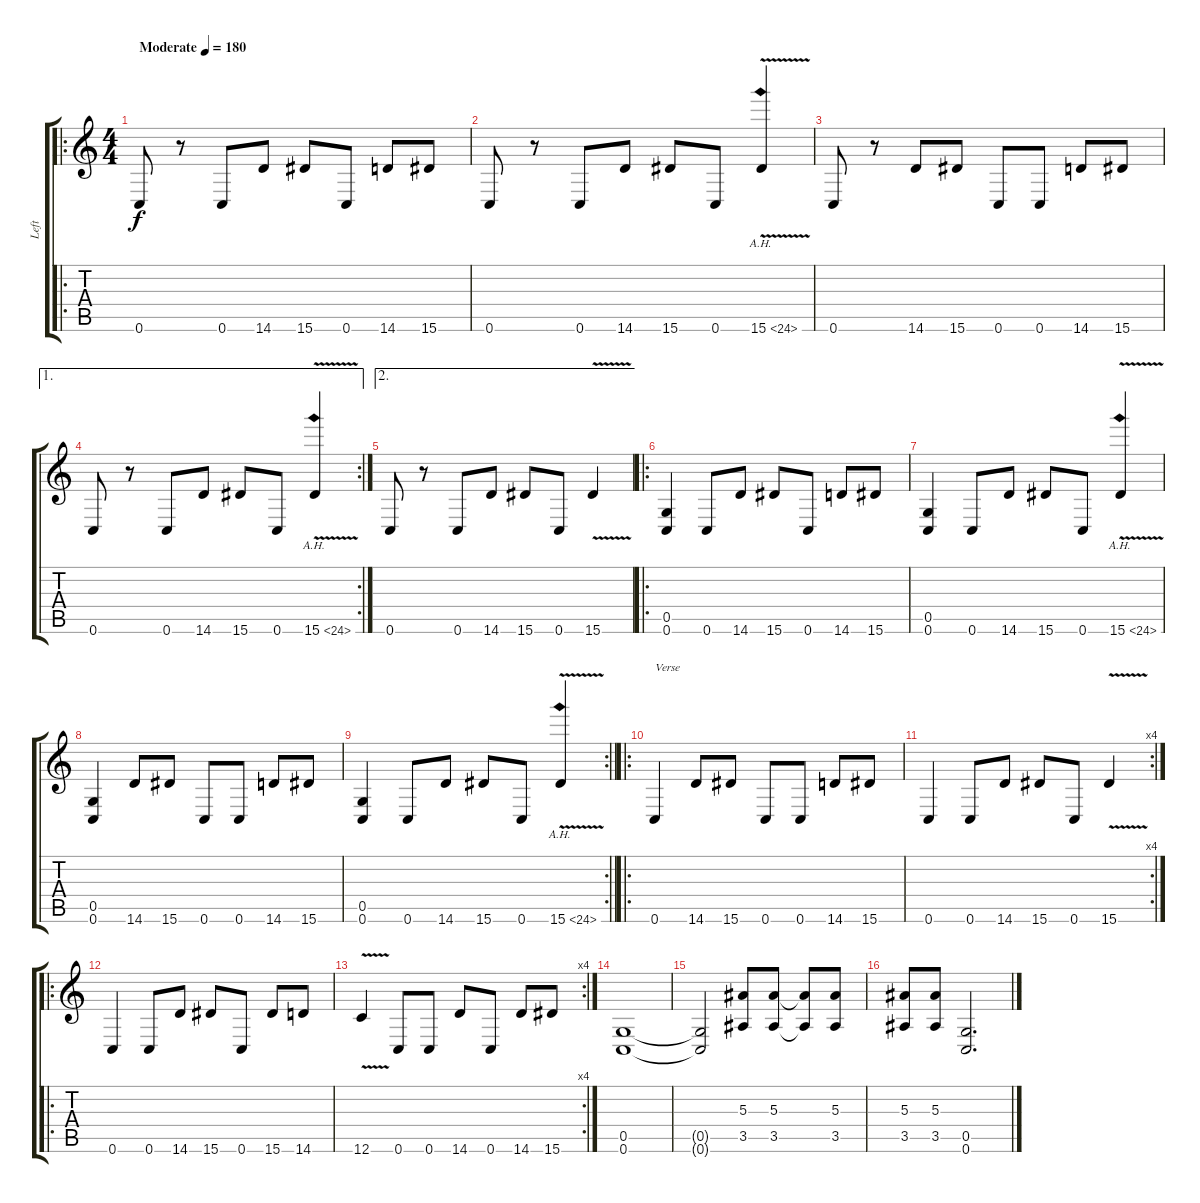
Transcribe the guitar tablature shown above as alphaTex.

\track ("Left" "Left") {instrument acousticguitarsteel}
\staff {score tabs}
\tuning (D4 A3 F3 C3 G2 C2) {hide}
\ro
\ts (4 4)
\tempo (180 "Moderate")
\clef g2
\ks c
0.6.8{dy f instrument acousticguitarsteel} r.8 0.6.8 14.6.8 15.6.8 0.6.8 14.6.8 15.6.8 |
0.6.8 r.8 0.6.8 14.6.8 15.6.8 0.6.8 15.6{ah 9 v}.4 |
0.6.8 r.8 14.6.8 15.6.8 0.6.8 0.6.8 14.6.8 15.6.8 |
\ae 1
\rc 2
0.6.8 r.8 0.6.8 14.6.8 15.6.8 0.6.8 15.6{ah 9 v}.4 |
\ae 2
0.6.8 r.8 0.6.8 14.6.8 15.6.8 0.6.8 15.6{v}.4 |
\ro
(0.5 0.6).4 0.6.8 14.6.8 15.6.8 0.6.8 14.6.8 15.6.8 |
(0.5 0.6).4 0.6.8 14.6.8 15.6.8 0.6.8 15.6{ah 9 v}.4 |
(0.5 0.6).4 14.6.8 15.6.8 0.6.8 0.6.8 14.6.8 15.6.8 |
\rc 2
\barLineRight lightlight
(0.5 0.6).4 0.6.8 14.6.8 15.6.8 0.6.8 15.6{ah 9 v}.4 |
\ro
0.6.4{txt "Verse"} 14.6.8 15.6.8 0.6.8 0.6.8 14.6.8 15.6.8 |
\rc 4
0.6.4 0.6.8 14.6.8 15.6.8 0.6.8 15.6{v}.4 |
\ro
0.6.4 0.6.8 14.6.8 15.6.8 0.6.8 15.6.8 14.6.8 |
\rc 4
12.6{v}.4 0.6.8 0.6.8 14.6.8 0.6.8 14.6.8 15.6.8 |
(0.5 0.6).1 |
(0.5{t} 0.6{t}).2 (5.3 3.5).8 (5.3 3.5).8 (5.3{t} 3.5{t}).8 (5.3 3.5).8 |
(5.3 3.5).8 (5.3 3.5).8 (0.5 0.6).2{d}
